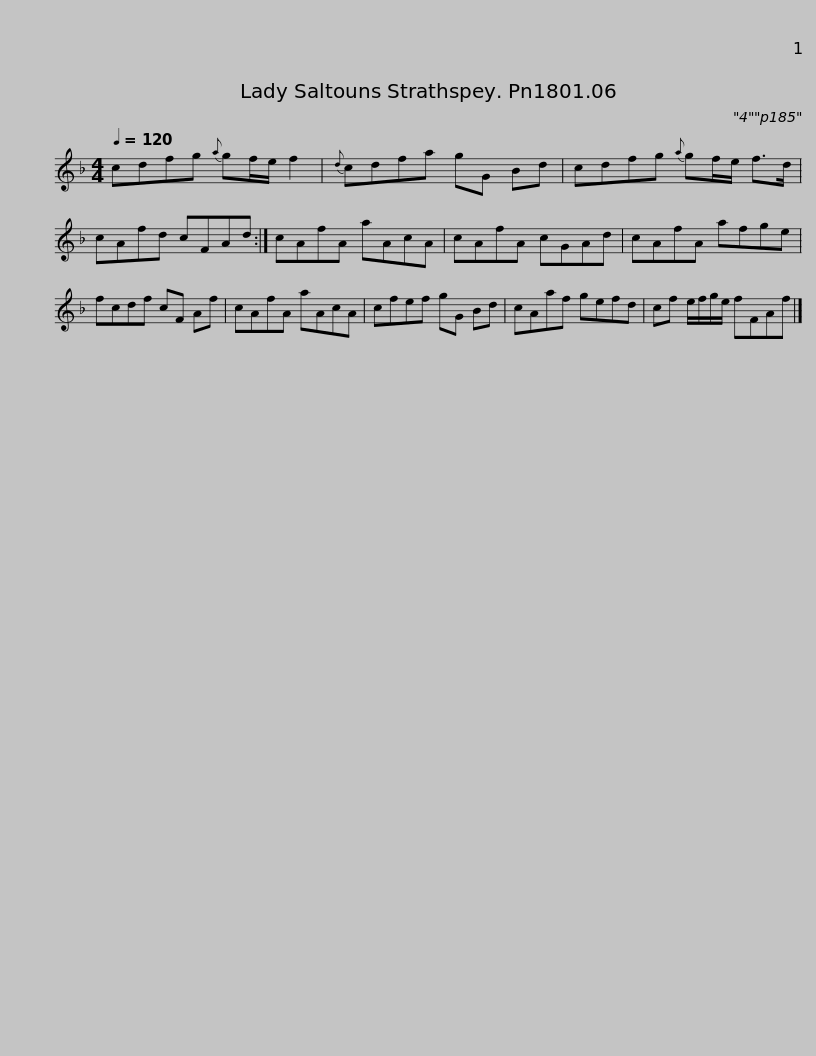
X:1
L:1/8
Q:1/4=120
M:4/4
I:linebreak $
K:F
V:1 treble
V:1
 cdfg{a} gf/e/ f2 |{d} cdfa gG Bd | cdfg{a} gf/e/ f>d | cAfd cFAd :| cAfA aAcA |$ %5
 cAfA cGAd | cAfA afge | fcdf cF Af | cAfA aAcA | cfef gG Bd |$ %10
 cAaf gefd | cf e/f/g/e/ fFAf |] %12
